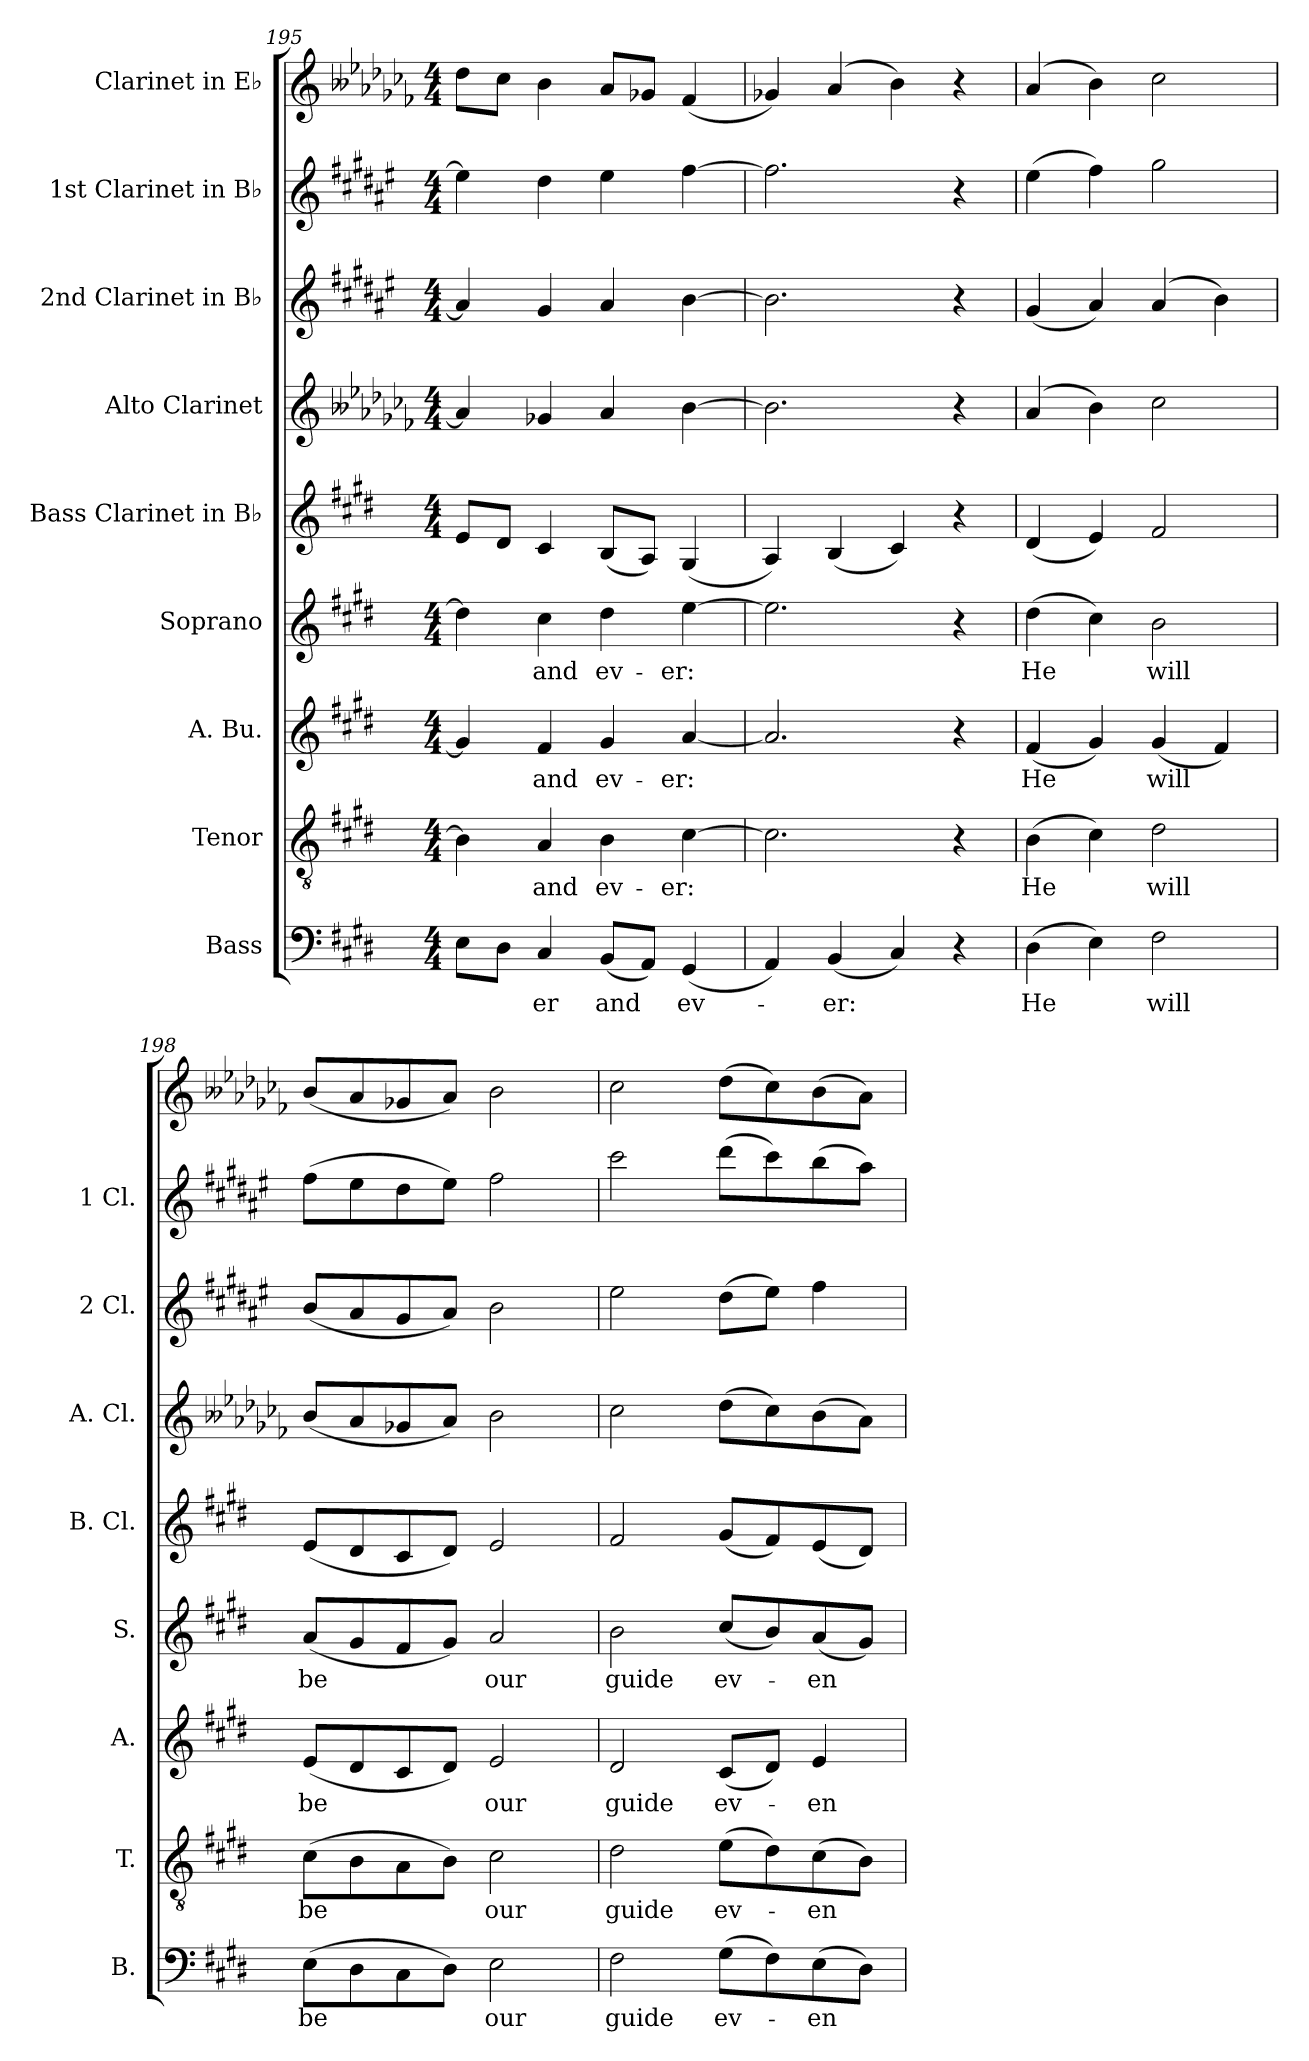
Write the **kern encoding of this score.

**kern	**text	**kern	**text	**kern	**text	**kern	**text	**kern	**kern	**kern	**kern	**kern
*part9	*part9	*part8	*part8	*part7	*part7	*part6	*part6	*part5	*part4	*part3	*part2	*part1
*staff9	*staff9	*staff8	*staff8	*staff7	*staff7	*staff6	*staff6	*staff5	*staff4	*staff3	*staff2	*staff1
*I"Bass	*	*I"Tenor	*	*I"A. Bu.	*	*I"Soprano	*	*I"Bass Clarinet in B♭	*I"Alto Clarinet	*I"2nd Clarinet in B♭	*I"1st Clarinet in B♭	*I"Clarinet in E♭
*I'B.	*	*I'T.	*	*I'A.	*	*I'S.	*	*I'B. Cl.	*I'A. Cl.	*I'2 Cl.	*I'1 Cl.	*
*clefF4	*	*clefGv2	*	*clefG2	*	*clefG2	*	*clefG2	*clefG2	*clefG2	*clefG2	*clefG2
*	*	*	*	*	*	*	*	*ITrd8c14	*ITrd5c9	*ITrd1c2	*ITrd1c2	*ITrd-2c-3
*k[f#c#g#d#]	*	*k[f#c#g#d#]	*	*k[f#c#g#d#]	*	*k[f#c#g#d#]	*	*k[f#c#g#d#]	*k[b--e-a-d-g-c-f-]	*k[f#c#g#d#]	*k[f#c#g#d#]	*k[b--e-a-d-g-c-f-]
*M4/4	*	*M4/4	*	*M4/4	*	*M4/4	*	*M4/4	*M4/4	*M4/4	*M4/4	*M4/4
=195	=195	=195	=195	=195	=195	=195	=195	=195	=195	=195	=195	=195
8E\L	.	4B\]	.	4g#/]	.	4dd#\]	.	8E/L	4c-/]	4g#/]	4dd#\]	8ff-\L
8D#\J	.	.	.	.	.	.	.	8D#/J	.	.	.	8ee-\J
!	!LO:LY:b	!	!LO:LY:b	!	!LO:LY:b	!	!LO:LY:b	!	!	!	!	!
4C#/	-er	4A/	and	4f#/	and	4cc#\	and	4C#/	4B--/	4f#/	4cc#\	4dd-\
!	!LO:LY:b	!	!LO:LY:b	!	!LO:LY:b	!	!LO:LY:b	!	!	!	!	!
(8BB/L	and	4B\	ev-	4g#/	ev-	4dd#\	ev-	(8BB/L	4c-/	4g#/	4dd#\	8cc-/L
8AA/J)	.	.	.	.	.	.	.	8AA/J)	.	.	.	8b--/J
!	!LO:LY:b	!	!LO:LY:b	!	!LO:LY:b	!	!LO:LY:b	!	!	!	!	!
(4GG#/	ev-	[4c#\	-er:	[4a/	-er:	[4ee\	-er:	(4GG#/	[4d-\	[4a\	[4ee\	(4a-/
!!LO:PB:g=z
=196	=196	=196	=196	=196	=196	=196	=196	=196	=196	=196	=196	=196
4AA/)	.	2.c#\]	.	2.a/]	.	2.ee\]	.	4AA/)	2.d-\]	2.a\]	2.ee\]	4b--/)
!	!LO:LY:b	!	!	!	!	!	!	!	!	!	!	!
(4BB/	-er:	.	.	.	.	.	.	(4BB/	.	.	.	(4cc-/
4C#/)	.	.	.	.	.	.	.	4C#/)	.	.	.	4dd-\)
4r	.	4r	.	4r	.	4r	.	4r	4r	4r	4r	4r
=197	=197	=197	=197	=197	=197	=197	=197	=197	=197	=197	=197	=197
!	!LO:LY:b	!	!LO:LY:b	!	!LO:LY:b	!	!LO:LY:b	!	!	!	!	!
(4D#\	He	(4B\	He	(4f#/	He	(4dd#\	He	(4D#/	(4c-/	(4f#/	(4dd#\	(4cc-/
4E\)	.	4c#\)	.	4g#/)	.	4cc#\)	.	4E/)	4d-\)	4g#/)	4ee\)	4dd-\)
!	!LO:LY:b	!	!LO:LY:b	!	!LO:LY:b	!	!LO:LY:b	!	!	!	!	!
2F#\	will	2d#\	will	(4g#/	will	2b\	will	2F#/	2e-\	(4g#/	2ff#\	2ee-\
.	.	.	.	4f#/)	.	.	.	.	.	4a\)	.	.
=198	=198	=198	=198	=198	=198	=198	=198	=198	=198	=198	=198	=198
!	!LO:LY:b	!	!LO:LY:b	!	!LO:LY:b	!	!LO:LY:b	!	!	!	!	!
(8E\L	be	(8c#\L	be	(8e/L	be	(8a/L	be	(8E/L	(8d-/L	(8a/L	(8ee\L	(8dd-/L
8D#\	.	8B\	.	8d#/	.	8g#/	.	8D#/	8c-/	8g#/	8dd#\	8cc-/
8C#\	.	8A\	.	8c#/	.	8f#/	.	8C#/	8B--/	8f#/	8cc#\	8b--/
8D#\J)	.	8B\J)	.	8d#/J)	.	8g#/J)	.	8D#/J)	8c-/J)	8g#/J)	8dd#\J)	8cc-/J)
!	!LO:LY:b	!	!LO:LY:b	!	!LO:LY:b	!	!LO:LY:b	!	!	!	!	!
2E\	our	2c#\	our	2e/	our	2a/	our	2E/	2d-\	2a\	2ee\	2dd-\
=199	=199	=199	=199	=199	=199	=199	=199	=199	=199	=199	=199	=199
!	!LO:LY:b	!	!LO:LY:b	!	!LO:LY:b	!	!LO:LY:b	!	!	!	!	!
2F#\	guide	2d#\	guide	2d#/	guide	2b\	guide	2F#/	2e-\	2dd#\	2bb\	2ee-\
!	!LO:LY:b	!	!LO:LY:b	!	!LO:LY:b	!	!LO:LY:b	!	!	!	!	!
(8G#\L	ev-	(8e\L	ev-	(8c#/L	ev-	(8cc#/L	ev-	(8G#/L	(8f-\L	(8cc#\L	(8ccc#\L	(8ff-\L
8F#\)	.	8d#\)	.	8d#/J)	.	8b/)	.	8F#/)	8e-\)	8dd#\J)	8bb\)	8ee-\)
!	!LO:LY:b	!	!LO:LY:b	!	!LO:LY:b	!	!LO:LY:b	!	!	!	!	!
(8E\	-en	(8c#\	-en	4e/	-en	(8a/	-en	(8E/	(8d-\	4ee\	(8aa\	(8dd-\
8D#\J)	.	8B\J)	.	.	.	8g#/J)	.	8D#/J)	8c-\J)	.	8gg#\J)	8cc-\J)
=	=	=	=	=	=	=	=	=	=	=	=	=
*-	*-	*-	*-	*-	*-	*-	*-	*-	*-	*-	*-	*-
